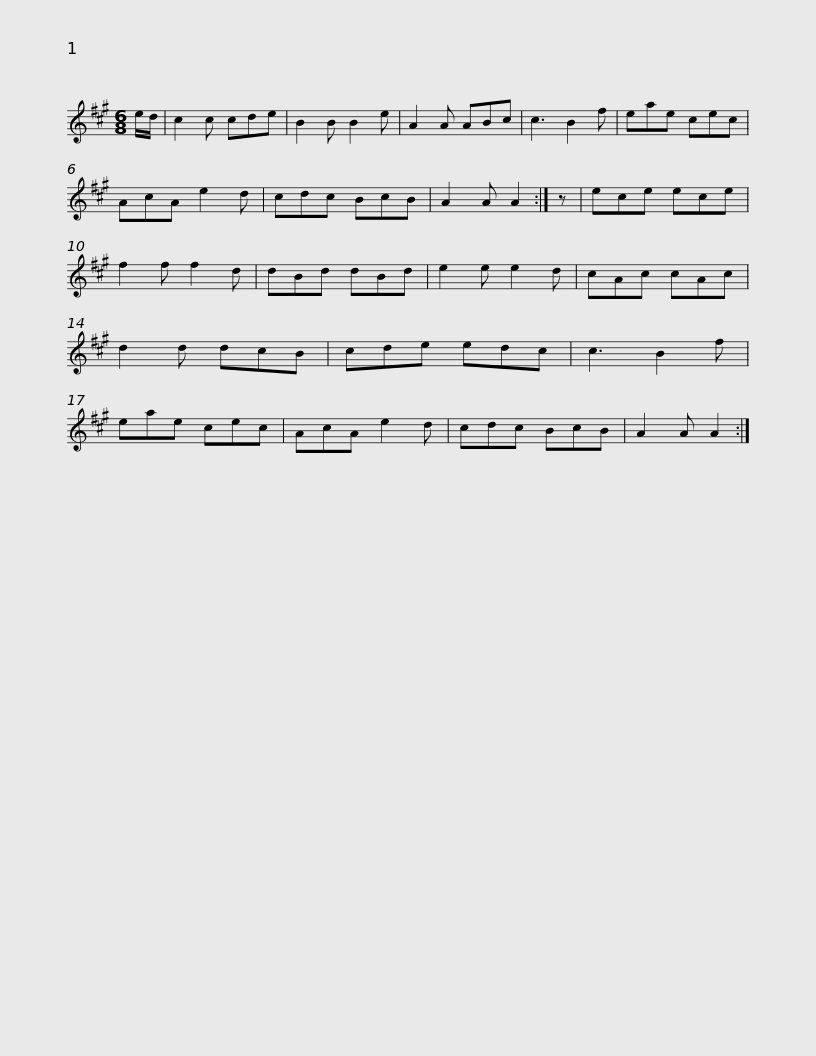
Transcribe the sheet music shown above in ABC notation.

X:1
L:1/8
M:6/8
I:linebreak $
K:A
V:1 treble
V:1
 e/d/ | c2 c cde | B2 B B2 e | A2 A ABc | c3 B2 f | %5
 eae cec | AcA e2 d | cdc BcB | A2 A A2 :|$ z | %10
 ece ece | f2 f f2 d | dBd dBd | e2 e e2 d | cAc cAc | %15
 d2 d dcB | cde edc | c3 B2 f |$ eae cec | AcA e2 d | %20
 cdc BcB | A2 A A2 :| %22
